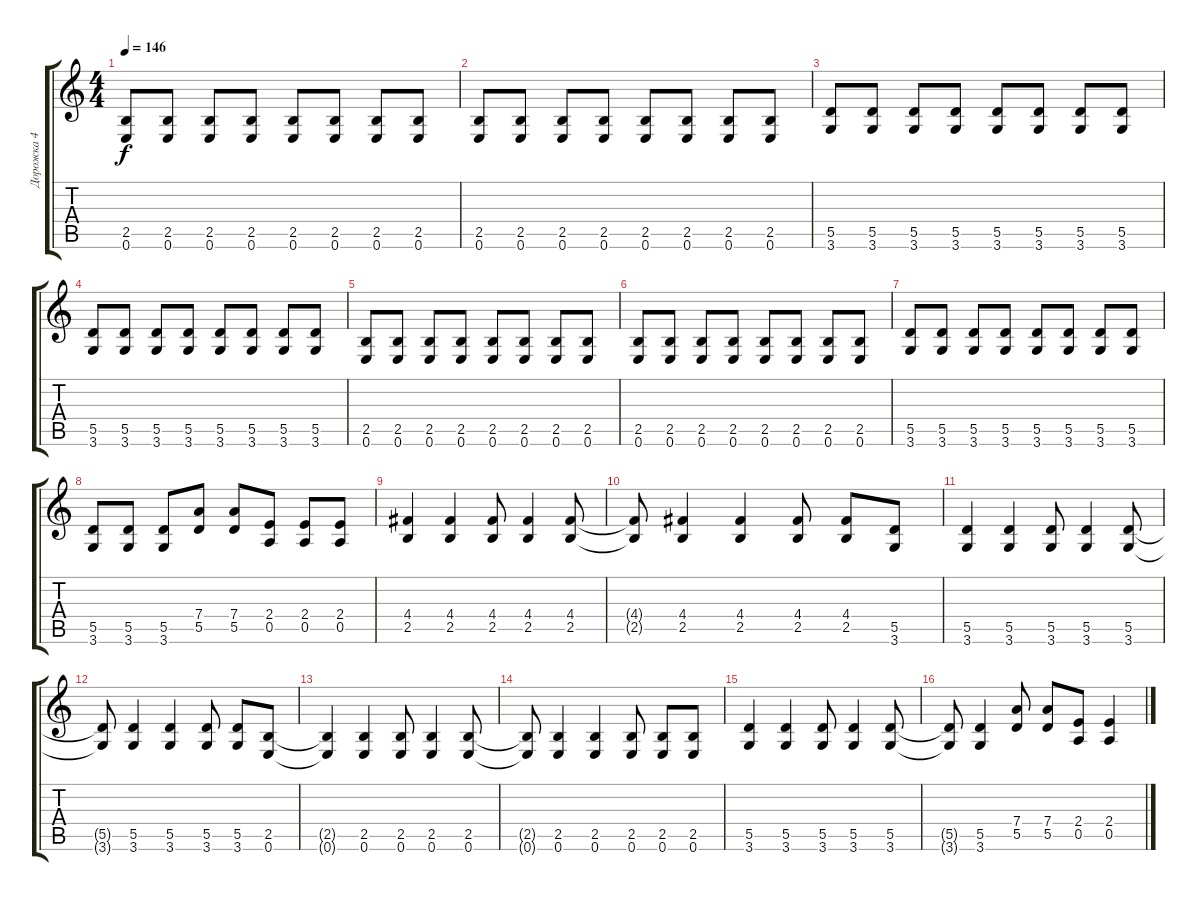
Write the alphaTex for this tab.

\track ("Дорожка 4" "Дорожка 4") {instrument distortionguitar}
\staff {score tabs}
\tuning (E4 B3 G3 D3 A2 E2) {hide}
\ts (4 4)
\tempo 146
\clef g2
\ks c
(2.5 0.6).8{dy f} (2.5 0.6).8 (2.5 0.6).8 (2.5 0.6).8 (2.5 0.6).8 (2.5 0.6).8 (2.5 0.6).8 (2.5 0.6).8 |
(2.5 0.6).8 (2.5 0.6).8 (2.5 0.6).8 (2.5 0.6).8 (2.5 0.6).8 (2.5 0.6).8 (2.5 0.6).8 (2.5 0.6).8 |
(5.5 3.6).8 (5.5 3.6).8 (5.5 3.6).8 (5.5 3.6).8 (5.5 3.6).8 (5.5 3.6).8 (5.5 3.6).8 (5.5 3.6).8 |
(5.5 3.6).8 (5.5 3.6).8 (5.5 3.6).8 (5.5 3.6).8 (5.5 3.6).8 (5.5 3.6).8 (5.5 3.6).8 (5.5 3.6).8 |
(2.5 0.6).8 (2.5 0.6).8 (2.5 0.6).8 (2.5 0.6).8 (2.5 0.6).8 (2.5 0.6).8 (2.5 0.6).8 (2.5 0.6).8 |
(2.5 0.6).8 (2.5 0.6).8 (2.5 0.6).8 (2.5 0.6).8 (2.5 0.6).8 (2.5 0.6).8 (2.5 0.6).8 (2.5 0.6).8 |
(5.5 3.6).8 (5.5 3.6).8 (5.5 3.6).8 (5.5 3.6).8 (5.5 3.6).8 (5.5 3.6).8 (5.5 3.6).8 (5.5 3.6).8 |
(5.5 3.6).8 (5.5 3.6).8 (5.5 3.6).8 (7.4 5.5).8 (7.4 5.5).8 (2.4 0.5).8 (2.4 0.5).8 (2.4 0.5).8 |
(4.4 2.5).4 (4.4 2.5).4 (4.4 2.5).8 (4.4 2.5).4 (4.4 2.5).8 |
(4.4{t} 2.5{t}).8 (4.4 2.5).4 (4.4 2.5).4 (4.4 2.5).8 (4.4 2.5).8 (5.5 3.6).8 |
(5.5 3.6).4 (5.5 3.6).4 (5.5 3.6).8 (5.5 3.6).4 (5.5 3.6).8 |
(5.5{t} 3.6{t}).8 (5.5 3.6).4 (5.5 3.6).4 (5.5 3.6).8 (5.5 3.6).8 (2.5 0.6).8 |
(2.5{t} 0.6{t}).4 (2.5 0.6).4 (2.5 0.6).8 (2.5 0.6).4 (2.5 0.6).8 |
(2.5{t} 0.6{t}).8 (2.5 0.6).4 (2.5 0.6).4 (2.5 0.6).8 (2.5 0.6).8 (2.5 0.6).8 |
(5.5 3.6).4 (5.5 3.6).4 (5.5 3.6).8 (5.5 3.6).4 (5.5 3.6).8 |
(5.5{t} 3.6{t}).8 (5.5 3.6).4 (7.4 5.5).8 (7.4 5.5).8 (2.4 0.5).8 (2.4 0.5).4
